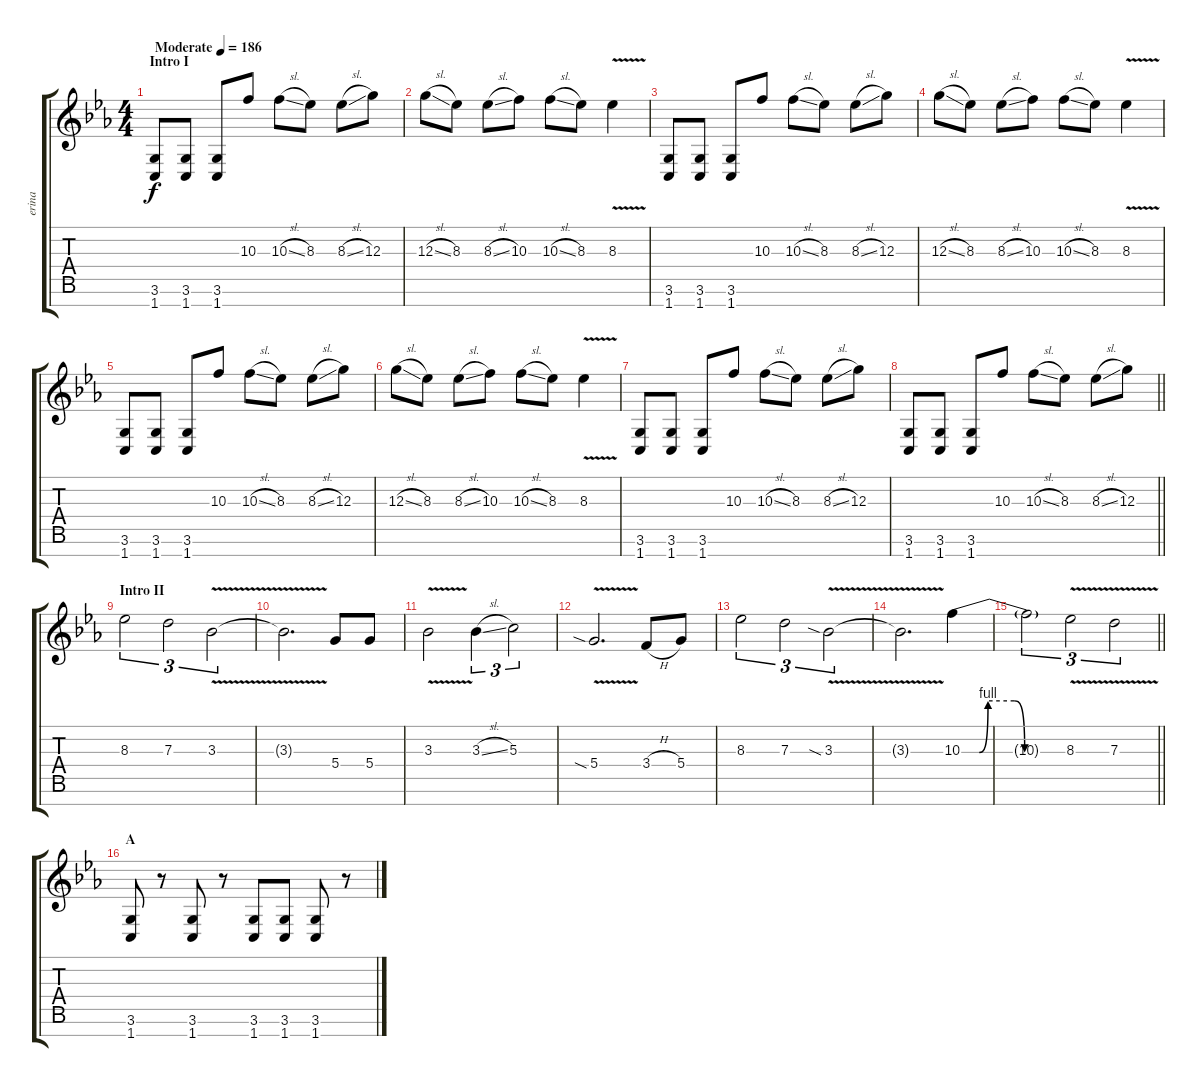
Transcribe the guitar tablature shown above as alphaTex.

\track ("erina" "erina") {instrument overdrivenguitar}
\staff {score tabs}
\tuning (E4 B3 G3 D3 A2 E2 B1) {hide}
\ts (4 4)
\section ("" "Intro I")
\tempo (186 "Moderate")
\clef g2
\ks cminor
(3.6 1.7).8{dy f instrument overdrivenguitar} (3.6 1.7).8 (3.6 1.7).8 10.3.8 10.3{sl}.8 8.3.8 8.3{sl}.8 12.3.8 |
12.3{sl}.8 8.3.8 8.3{sl}.8 10.3.8 10.3{sl}.8 8.3.8 8.3{v}.4 |
(3.6 1.7).8 (3.6 1.7).8 (3.6 1.7).8 10.3.8 10.3{sl}.8 8.3.8 8.3{sl}.8 12.3.8 |
12.3{sl}.8 8.3.8 8.3{sl}.8 10.3.8 10.3{sl}.8 8.3.8 8.3{v}.4 |
(3.6 1.7).8 (3.6 1.7).8 (3.6 1.7).8 10.3.8 10.3{sl}.8 8.3.8 8.3{sl}.8 12.3.8 |
12.3{sl}.8 8.3.8 8.3{sl}.8 10.3.8 10.3{sl}.8 8.3.8 8.3{v}.4 |
(3.6 1.7).8 (3.6 1.7).8 (3.6 1.7).8 10.3.8 10.3{sl}.8 8.3.8 8.3{sl}.8 12.3.8 |
\barLineRight lightlight
(3.6 1.7).8 (3.6 1.7).8 (3.6 1.7).8 10.3.8 10.3{sl}.8 8.3.8 8.3{sl}.8 12.3.8 |
\section ("" "Intro II")
8.3.2{tu (3 2)} 7.3.2{tu (3 2)} 3.3{v}.2{tu (3 2)} |
3.3{t}.2{d} 5.4.8 5.4.8 |
3.3{v}.2 3.3{sl}.4{tu (3 2)} 5.3.2{tu (3 2)} |
5.4{v sia}.2{d} 3.4{h}.8 5.4.8 |
8.3.2{tu (3 2)} 7.3.2{tu (3 2)} 3.3{v sia}.2{tu (3 2)} |
3.3{t}.2{d} 10.3{be (custom 0 0 10 0 15 4 30 4 36 0 45 0 60 0)}.4 |
\barLineRight lightlight
10.3{t}.2{tu (3 2)} 8.3{v}.2{tu (3 2)} 7.3{v}.2{tu (3 2)} |
\section ("" "A")
(3.6 1.7).8 r.8 (3.6 1.7).8 r.8 (3.6 1.7).8 (3.6 1.7).8 (3.6 1.7).8 r.8
